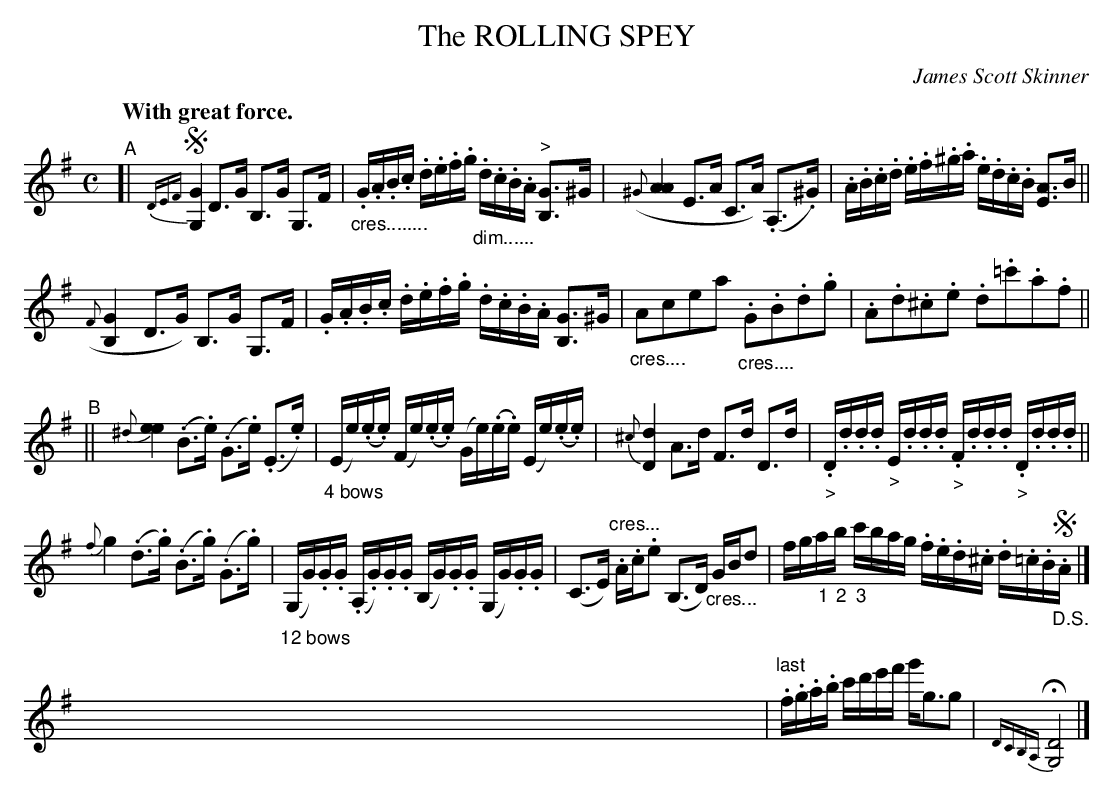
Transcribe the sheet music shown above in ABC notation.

X:1
T: The ROLLING SPEY
C: James Scott Skinner
Q: "With great force."
L: 1/16
M: C
K: G
"^A"[|\
{DEF}!segno![G4G,4] D3G B,3G G,3F | "_cres........".G.A.B.c .d.e.f.g "_dim......".d.c.B.A "^>"[G3B,3]^G |\
({^G}[A4A4] E3A C3A) (.A,3.^G) | .A.B.c.d .e.f.^g.a .e.d.c.B [A3E3]B ||
({F}[G4B,4] D3G) B,3G G,3F | .G.A.B.c .d.e.f.g .d.c.B.A [G3B,3]^G |\
"_cres...."A2c2e2a2 "_cres....".G2.B2.d2.g2 | .A2.d2.^c2.e2 .d2.=c'2.a2.f2 ||
"^B"||\
{^d}[e4e4] (.B3.e) (.G3.e) (.E3.e) | "_4 bows"(Ee)(.e.e) (Fe)(.e.e) (Ge)(.e.e) (Ee)(.e.e) |\
{^c}[d4D4] A3d F3d D3d | "_>".D.d.d.d "_>"E.d.d.d "_>".F.d.d.d "_>".D.d.d.d ||
{f}g4 (.d3.g) (.B3.g) (.G3.g) | "_12 bows"(G,G).G.G (.A,.G).G.G (B,G).G.G (G,G).G.G |\
(C3E) "cres...".A.c.e2 (B,3D) "_cres..."GBd2 | fg"_1"a"_2"b "_3"c'bag .f.e.d.^c .d.=c.B"_D.S."!segno!.A |]
x16 x16 x16 x16 x16 x16 x16 x16 x16 x16 x16 x16 |"^last"\
.f.g.a.b c'd'e'f' g'g3g2 | {DCB,A,}H[D8G,8] |]
